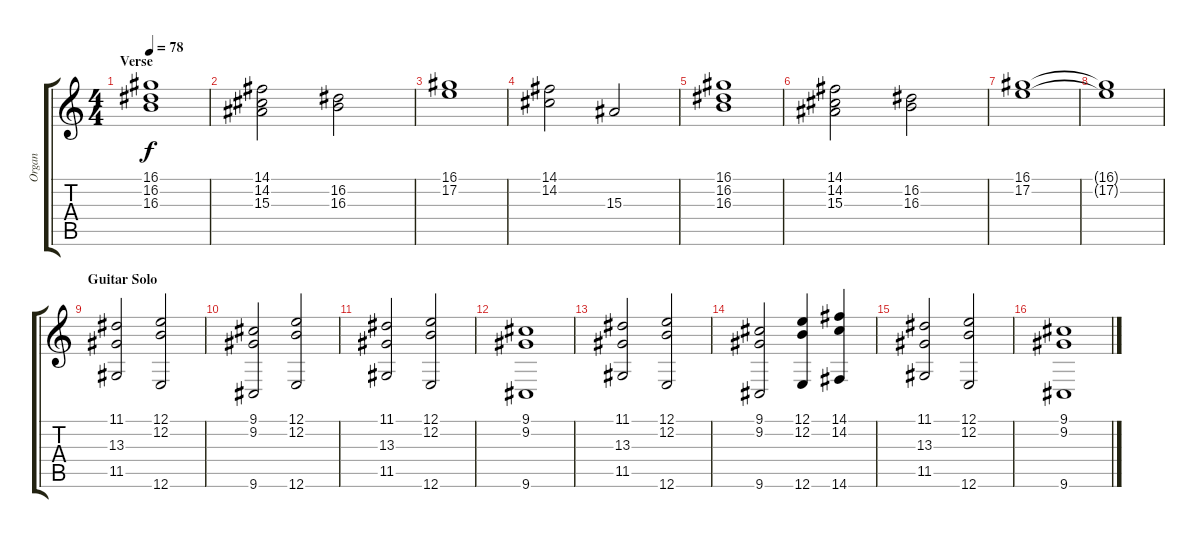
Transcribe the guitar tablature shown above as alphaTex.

\track ("Organ" "Organ") {instrument rockorgan}
\staff {score tabs}
\tuning (E4 B3 G3 D3 A2 E2) {hide}
\ts (4 4)
\section ("" "Verse")
\tempo 78
\clef g2
\ks c
(16.1 16.2 16.3).1{dy f} |
(14.1 14.2 15.3).2 (16.2 16.3).2 |
(16.1 17.2).1 |
(14.1 14.2).2 15.3.2 |
(16.1 16.2 16.3).1 |
(14.1 14.2 15.3).2 (16.2 16.3).2 |
(16.1 17.2).1 |
(16.1{t} 17.2{t}).1 |
\section ("" "Guitar Solo")
(11.1 13.3 11.5).2 (12.1 12.2 12.6).2 |
(9.1 9.2 9.6).2 (12.1 12.2 12.6).2 |
(11.1 13.3 11.5).2 (12.1 12.2 12.6).2 |
(9.1 9.2 9.6).1 |
(11.1 13.3 11.5).2 (12.1 12.2 12.6).2 |
(9.1 9.2 9.6).2 (12.1 12.2 12.6).4 (14.1 14.2 14.6).4 |
(11.1 13.3 11.5).2 (12.1 12.2 12.6).2 |
(9.1 9.2 9.6).1
